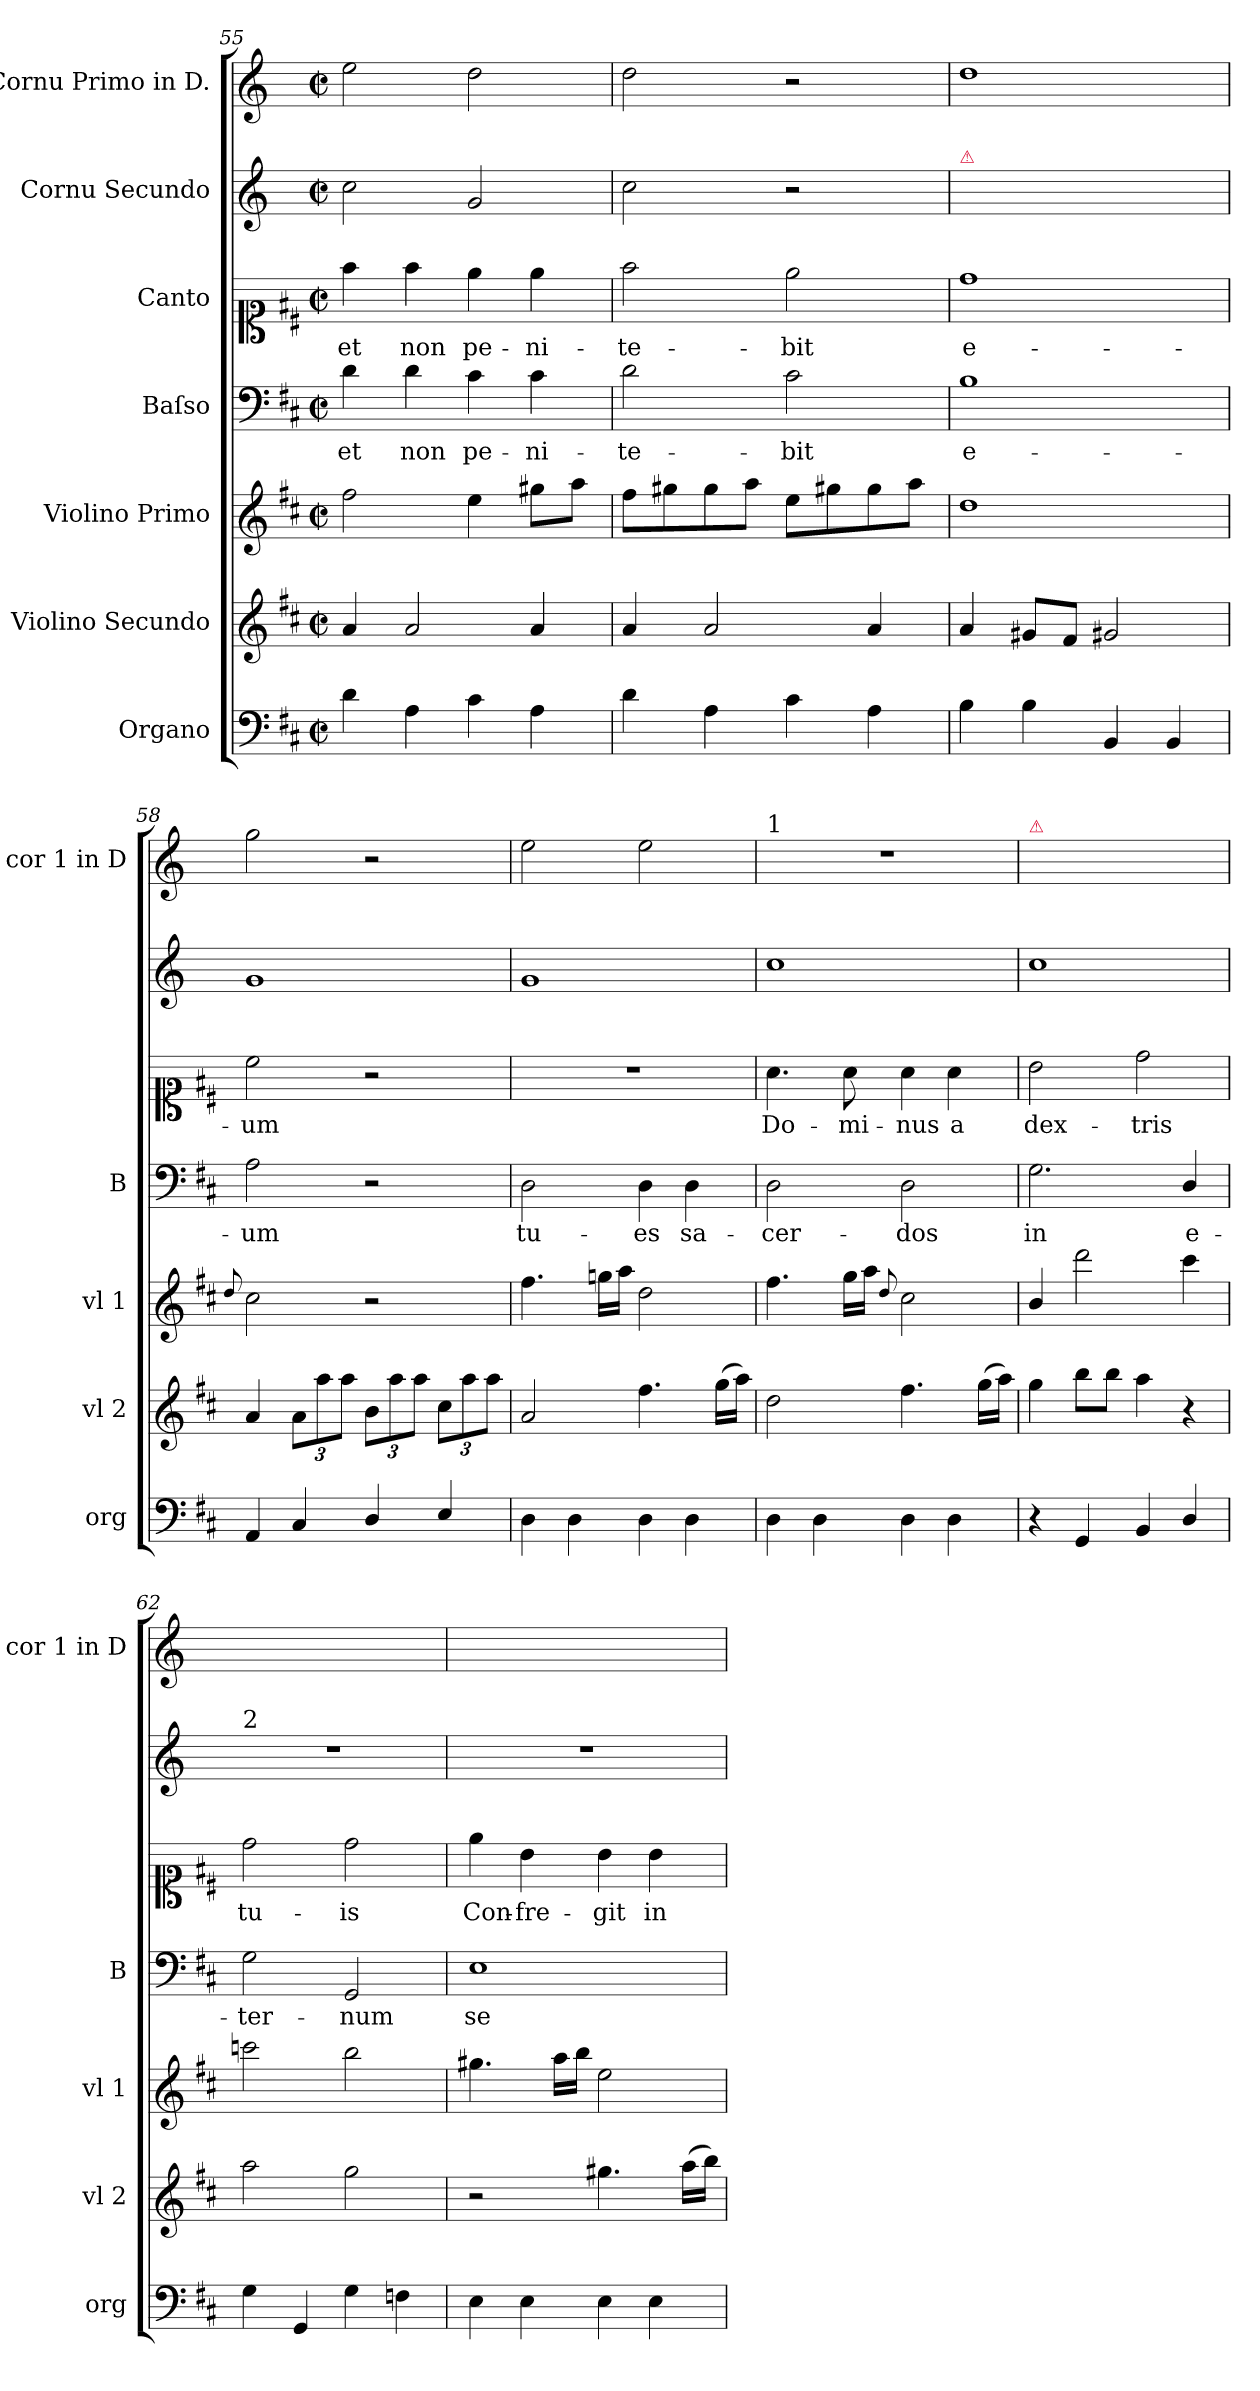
**kern	**kern	**kern	**kern	**text	**kern	**text	**kern	**kern
*part7	*part6	*part5	*part4	*part4	*part3	*part3	*part2	*part1
*staff7	*staff6	*staff5	*staff4	*staff4	*staff3	*staff3	*staff2	*staff1
*I"Organo	*I"Violino Secundo	*I"Violino Primo	*I"Baſso	*	*I"Canto	*	*I"Cornu Secundo	*I"Cornu Primo in D.
*I'org	*I'vl 2	*I'vl 1	*I'B	*	*	*	*	*I'cor 1 in D
*clefF4	*clefG2	*clefG2	*clefF4	*	*clefC1	*	*clefG2	*clefG2
*	*	*	*	*	*	*	*ITrd6c10	*ITrd6c10
*k[f#c#]	*k[f#c#]	*k[f#c#]	*k[f#c#]	*	*k[f#c#]	*	*k[f#c#]	*k[f#c#]
*D:	*D:	*D:	*D:	*	*D:	*	*D:	*D:
*M2/2	*M2/2	*M2/2	*M2/2	*	*M2/2	*	*M2/2	*M2/2
*met(c|)	*met(c|)	*met(c|)	*met(c|)	*	*met(c|)	*	*met(c|)	*met(c|)
=55	=55	=55	=55	=55	=55	=55	=55	=55
4d\	4a/	2ff#\	4d\	et	4ff#\	et	2d\	2f#\
4A\	2a/	.	4d\	non	4ff#\	non	.	.
4c#\	.	4ee\	4c#\	pe-	4ee\	pe-	2A/	2e\
4A\	4a/	8gg#X\L	4c#\	-ni-	4ee\	-ni-	.	.
.	.	8aa\J	.	.	.	.	.	.
=56	=56	=56	=56	=56	=56	=56	=56	=56
4d\	4a/	8ff#\L	2d\	-te-	2ff#\	-te-	2d\	2e\
.	.	8gg#X\	.	.	.	.	.	.
4A\	2a/	8gg#\	.	.	.	.	.	.
.	.	8aa\J	.	.	.	.	.	.
4c#\	.	8ee\L	2c#\	-bit	2ee\	-bit	2r	2r
.	.	8gg#X\	.	.	.	.	.	.
4A\	4a/	8gg#\	.	.	.	.	.	.
.	.	8aa\J	.	.	.	.	.	.
=57	=57	=57	=57	=57	=57	=57	=57	=57
!	!	!	!	!	!	!	!LO:TX:a:color=crimson:t=⚠	!
4B\	4a/	1dd	1B	e-	1dd	e-	1ryy	1e
4B\	8g#X/L	.	.	.	.	.	.	.
.	8f#/J	.	.	.	.	.	.	.
4BB/	2g#X/	.	.	.	.	.	.	.
4BB/	.	.	.	.	.	.	.	.
=58	=58	=58	=58	=58	=58	=58	=58	=58
.	.	8qqdd/	.	.	.	.	.	.
4AA/	4a/	2cc#\	2A\	-um	2cc#\	-um	1A	2a\
4C#/	12a\L	.	.	.	.	.	.	.
.	12aa\	.	.	.	.	.	.	.
.	12aa\J	.	.	.	.	.	.	.
4D/	12b\L	2r	2r	.	2r	.	.	2r
.	12aa\	.	.	.	.	.	.	.
.	12aa\J	.	.	.	.	.	.	.
4E/	12cc#\L	.	.	.	.	.	.	.
.	12aa\	.	.	.	.	.	.	.
.	12aa\J	.	.	.	.	.	.	.
=59	=59	=59	=59	=59	=59	=59	=59	=59
4D\	2a/	4.ff#\	2D\	tu-	1r	.	1A	2f#\
4D\	.	.	.	.	.	.	.	.
.	.	16ggn\LL	.	.	.	.	.	.
.	.	16aa\JJ	.	.	.	.	.	.
4D\	4.ff#\	2dd\	4D\	-es	.	.	.	2f#\
4D\	.	.	4D\	sa-	.	.	.	.
.	(16gg\LL	.	.	.	.	.	.	.
.	16aa\JJ)	.	.	.	.	.	.	.
=60	=60	=60	=60	=60	=60	=60	=60	=60
!	!	!	!	!	!	!	!	!LO:TX:a:t=1
4D\	2dd\	4.ff#\	2D\	-cer-	4.a\	Do-	1d	1r
4D\	.	.	.	.	.	.	.	.
.	.	16gg\LL	.	.	8a\	-mi-	.	.
.	.	16aa\JJ	.	.	.	.	.	.
.	.	8qqdd/	.	.	.	.	.	.
4D\	4.ff#\	2cc#\	2D\	-dos	4a\	-nus	.	.
4D\	.	.	.	.	4a\	a	.	.
.	(16gg\LL	.	.	.	.	.	.	.
.	16aa\JJ)	.	.	.	.	.	.	.
=61	=61	=61	=61	=61	=61	=61	=61	=61
!	!	!	!	!	!	!	!	!LO:TX:a:color=crimson:t=⚠
4r	4gg\	4b/	2.G\	in	2b\	dex-	1d	1ryy
4GG/	8bb\L	2ddd\	.	.	.	.	.	.
.	8bb\J	.	.	.	.	.	.	.
4BB/	4aa\	.	.	.	2dd\	-tris	.	.
4D/	4r	4ccc#\	4D/	e-	.	.	.	.
=62	=62	=62	=62	=62	=62	=62	=62	=62
!	!	!	!	!	!	!	!LO:TX:a:t=2	!
4G\	2aa\	2cccn\	2G\	-ter-	2dd\	tu-	1r	1ryy
4GG/	.	.	.	.	.	.	.	.
4G\	2gg\	2bb\	2GG/	-num	2dd\	-is	.	.
4Fn\	.	.	.	.	.	.	.	.
=63	=63	=63	=63	=63	=63	=63	=63	=63
4E\	2r	4.gg#X\	1E	se-	4ee\	Con-	1r	1ryy
4E\	.	.	.	.	4b\	-fre-	.	.
.	.	16aa\LL	.	.	.	.	.	.
.	.	16bb\JJ	.	.	.	.	.	.
4E\	4.gg#X\	2ee\	.	.	4b\	-git	.	.
4E\	.	.	.	.	4b\	in	.	.
.	(16aa\LL	.	.	.	.	.	.	.
.	16bb\JJ)	.	.	.	.	.	.	.
=	=	=	=	=	=	=	=	=
*-	*-	*-	*-	*-	*-	*-	*-	*-
